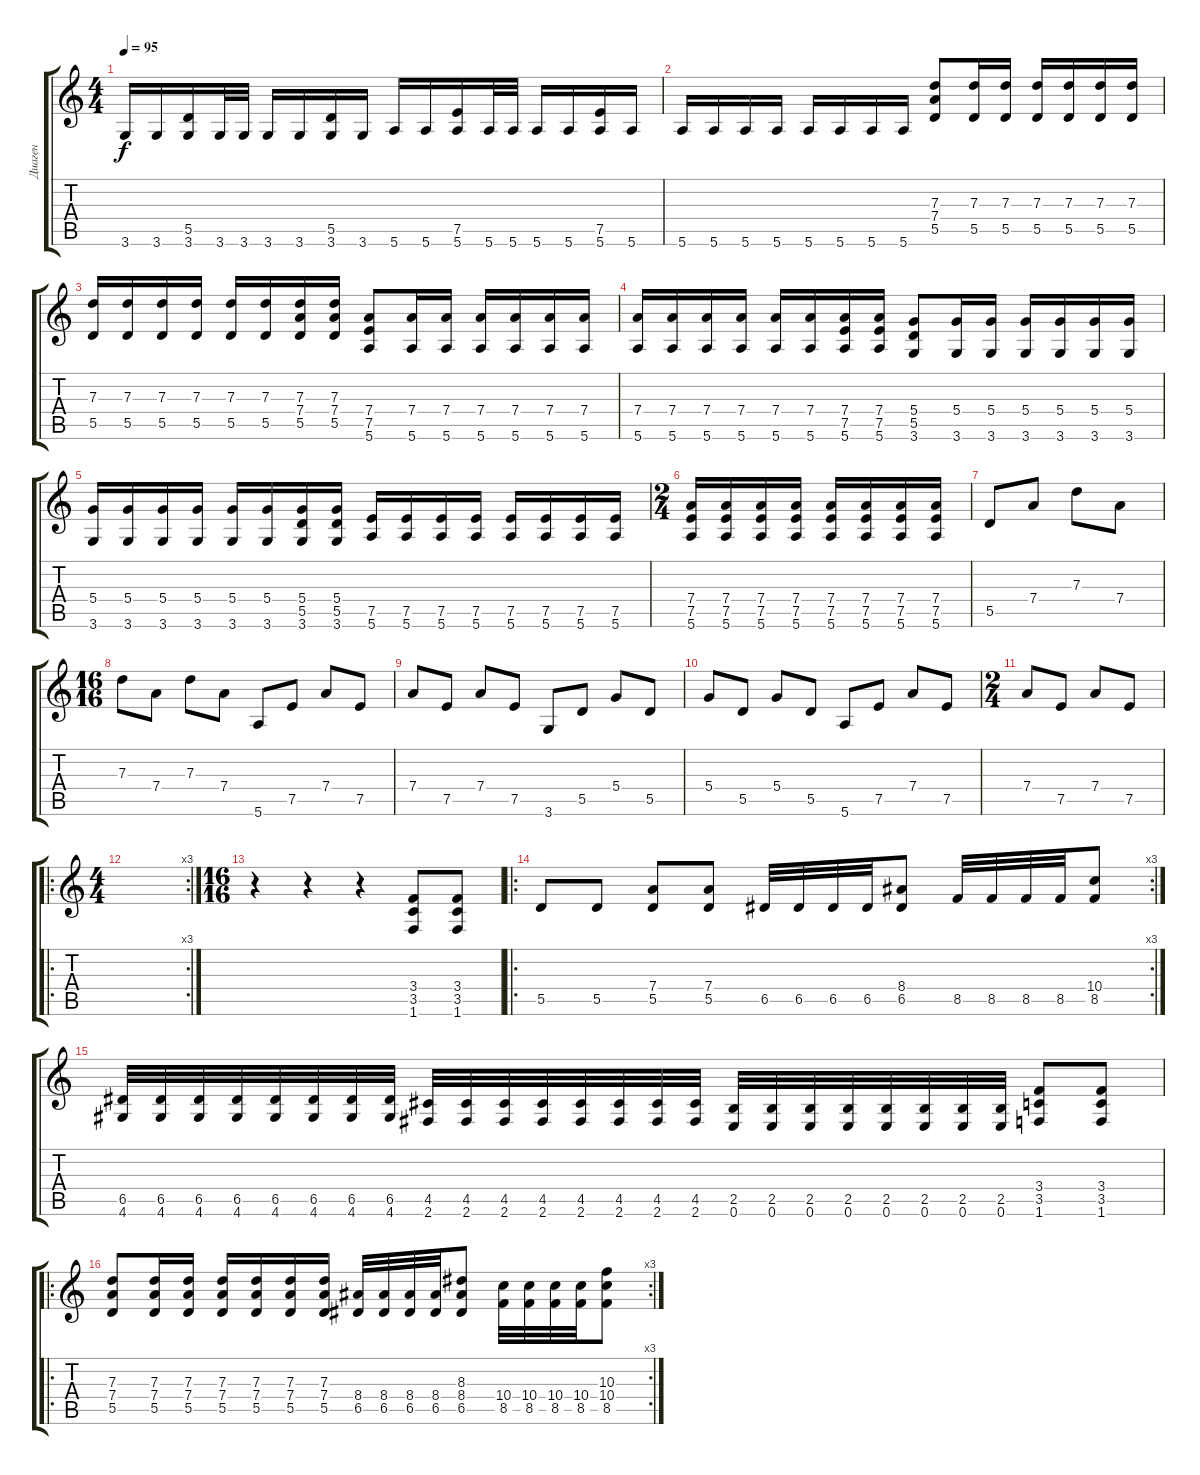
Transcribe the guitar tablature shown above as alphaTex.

\track ("Диаген" "Диаген") {instrument overdrivenguitar}
\staff {score tabs}
\tuning (E4 B3 G3 D3 A2 E2) {hide}
\ts (4 4)
\tempo 95
\clef g2
\ks c
3.6.16{dy f} 3.6.16 (5.5 3.6).16 3.6.32 3.6.32 3.6.16 3.6.16 (5.5 3.6).16 3.6.16 5.6.16 5.6.16 (7.5 5.6).16 5.6.32 5.6.32 5.6.16 5.6.16 (7.5 5.6).16 5.6.16 |
5.6.16 5.6.16 5.6.16 5.6.16 5.6.16 5.6.16 5.6.16 5.6.16 (7.3 7.4 5.5).8 (7.3 5.5).16 (7.3 5.5).16 (7.3 5.5).16 (7.3 5.5).16 (7.3 5.5).16 (7.3 5.5).16 |
(7.3 5.5).16 (7.3 5.5).16 (7.3 5.5).16 (7.3 5.5).16 (7.3 5.5).16 (7.3 5.5).16 (7.3 7.4 5.5).16 (7.3 7.4 5.5).16 (7.4 7.5 5.6).8 (7.4 5.6).16 (7.4 5.6).16 (7.4 5.6).16 (7.4 5.6).16 (7.4 5.6).16 (7.4 5.6).16 |
(7.4 5.6).16 (7.4 5.6).16 (7.4 5.6).16 (7.4 5.6).16 (7.4 5.6).16 (7.4 5.6).16 (7.4 7.5 5.6).16 (7.4 7.5 5.6).16 (5.4 5.5 3.6).8 (5.4 3.6).16 (5.4 3.6).16 (5.4 3.6).16 (5.4 3.6).16 (5.4 3.6).16 (5.4 3.6).16 |
(5.4 3.6).16 (5.4 3.6).16 (5.4 3.6).16 (5.4 3.6).16 (5.4 3.6).16 (5.4 3.6).16 (5.4 5.5 3.6).16 (5.4 5.5 3.6).16 (7.5 5.6).16 (7.5 5.6).16 (7.5 5.6).16 (7.5 5.6).16 (7.5 5.6).16 (7.5 5.6).16 (7.5 5.6).16 (7.5 5.6).16 |
\ts (2 4)
(7.4 7.5 5.6).16 (7.4 7.5 5.6).16 (7.4 7.5 5.6).16 (7.4 7.5 5.6).16 (7.4 7.5 5.6).16 (7.4 7.5 5.6).16 (7.4 7.5 5.6).16 (7.4 7.5 5.6).16 |
5.5.8{volume 11 balance 3} 7.4.8 7.3.8 7.4.8 |
\ts (16 16)
7.3.8 7.4.8 7.3.8 7.4.8 5.6.8 7.5.8 7.4.8 7.5.8 |
7.4.8 7.5.8 7.4.8 7.5.8 3.6.8 5.5.8 5.4.8 5.5.8 |
5.4.8 5.5.8 5.4.8 5.5.8 5.6.8 7.5.8 7.4.8 7.5.8 |
\ts (2 4)
7.4.8 7.5.8 7.4.8 7.5.8 |
\ro
\rc 3
\ts (4 4)
|
\ts (16 16)
r.4 r.4 r.4 (3.4 3.5 1.6).8{balance 16} (3.4 3.5 1.6).8 |
\ro
\rc 3
5.5.8{balance 8} 5.5.8 (7.4 5.5).8 (7.4 5.5).8 6.5.32 6.5.32 6.5.32 6.5.32 (8.4 6.5).8 8.5.32 8.5.32 8.5.32 8.5.32 (10.4 8.5).8 |
(6.5 4.6).32 (6.5 4.6).32 (6.5 4.6).32 (6.5 4.6).32 (6.5 4.6).32 (6.5 4.6).32 (6.5 4.6).32 (6.5 4.6).32 (4.5 2.6).32 (4.5 2.6).32 (4.5 2.6).32 (4.5 2.6).32 (4.5 2.6).32 (4.5 2.6).32 (4.5 2.6).32 (4.5 2.6).32 (2.5 0.6).32 (2.5 0.6).32 (2.5 0.6).32 (2.5 0.6).32 (2.5 0.6).32 (2.5 0.6).32 (2.5 0.6).32 (2.5 0.6).32 (3.4 3.5 1.6).8{balance 8} (3.4 3.5 1.6).8{balance 8} |
\ro
\rc 3
(7.3 7.4 5.5).8{balance 8} (7.3 7.4 5.5).16 (7.3 7.4 5.5).16 (7.3 7.4 5.5).16 (7.3 7.4 5.5).16 (7.3 7.4 5.5).16 (7.3 7.4 5.5).16 (8.4 6.5).32 (8.4 6.5).32 (8.4 6.5).32 (8.4 6.5).32 (8.3 8.4 6.5).8 (10.4 8.5).32 (10.4 8.5).32 (10.4 8.5).32 (10.4 8.5).32 (10.3 10.4 8.5).8
